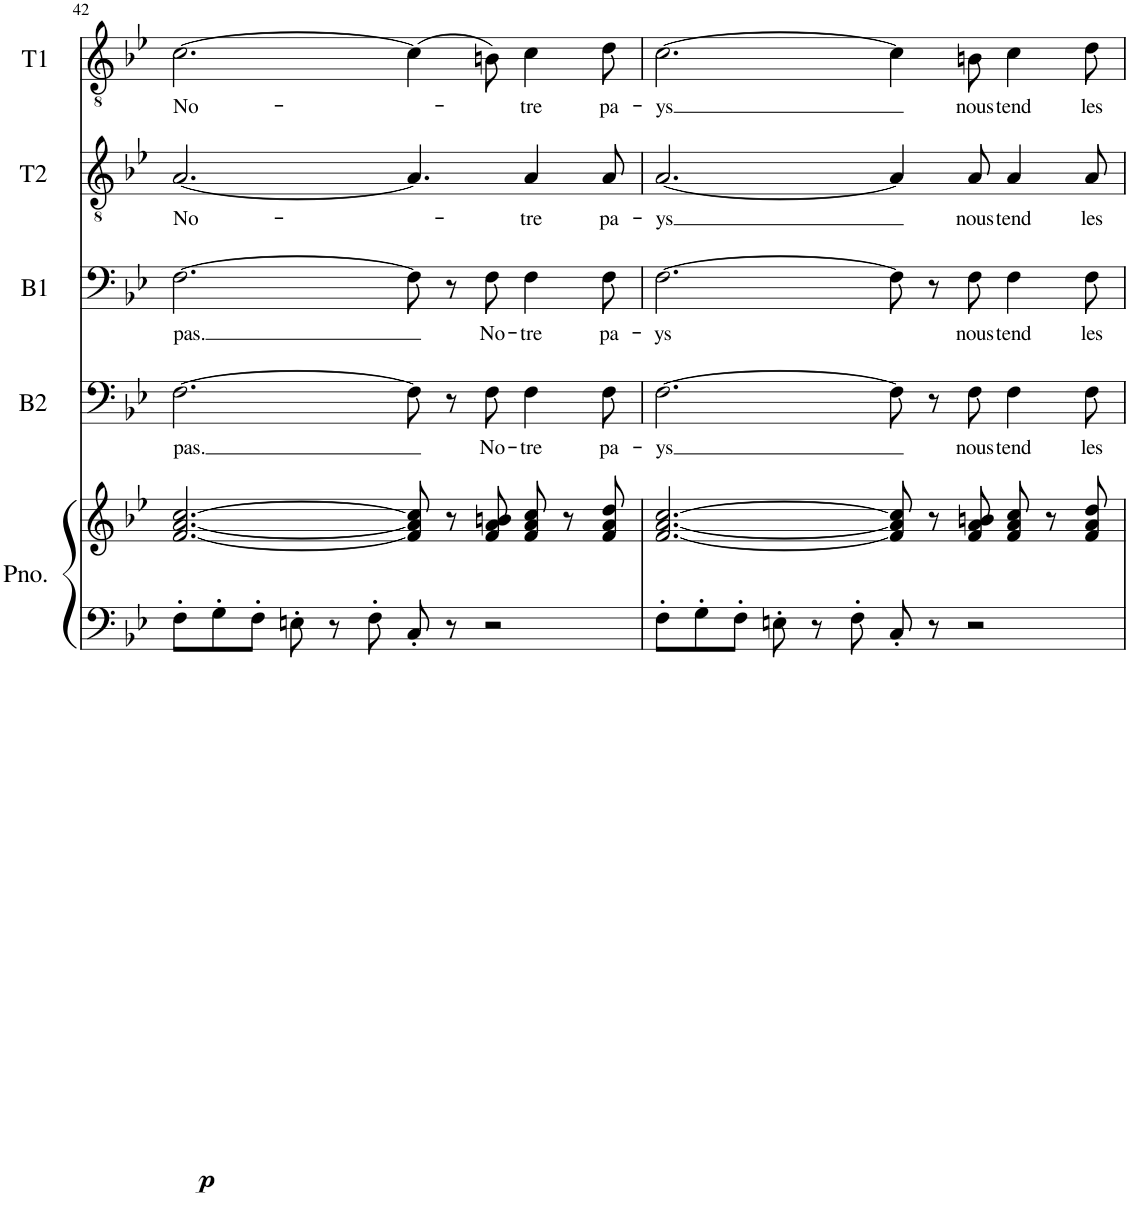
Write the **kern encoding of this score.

**kern	**kern	**dynam	**kern	**text	**kern	**text	**kern	**text	**kern	**text
*part5	*part5	*part5	*part4	*part4	*part3	*part3	*part2	*part2	*part1	*part1
*staff6	*staff5	*staff5/6	*staff4	*staff4	*staff3	*staff3	*staff2	*staff2	*staff1	*staff1
*I"Piano	*	*	*I"B2	*	*I"B1	*	*I"T2	*	*I"T1	*
*I'Pno.	*	*	*I'B2	*	*I'B1	*	*I'T2	*	*I'T1	*
!!LO:PB:g=z
*clefF4	*clefG2	*	*clefF4	*	*clefF4	*	*clefGv2	*	*clefGv2	*
*k[b-e-]	*k[b-e-]	*	*k[b-e-]	*	*k[b-e-]	*	*k[b-e-]	*	*k[b-e-]	*
*M12/8	*M12/8	*	*M12/8	*	*M12/8	*	*M12/8	*	*M12/8	*
=42	=42	=42	=42	=42	=42	=42	=42	=42	=42	=42
!	!	!LO:DY:b=2	!	!LO:LY:b	!	!LO:LY:b	!	!LO:LY:b	!	!LO:LY:b
8F'\L	[2.f/ [2.a/ [2.cc/	p	[2.F\	pas.	[2.F\	pas.	[2.A/	No-	[2.c\	No-
8G'\	.	.	.	.	.	.	.	.	.	.
8F'\J	.	.	.	.	.	.	.	.	.	.
8En'\	.	.	.	.	.	.	.	.	.	.
8r	.	.	.	.	.	.	.	.	.	.
8F'\	.	.	.	.	.	.	.	.	.	.
8C'/	8f/] 8a/] 8cc/]	.	8F\]	.	8F\]	.	4.A/]	.	(4c\]	.
8r	8r	.	8r	.	8r	.	.	.	.	.
!	!	!	!	!LO:LY:b	!	!LO:LY:b	!	!	!	!
2r	8f/ 8a/ 8bn/	.	8F\	No-	8F\	No-	.	.	8Bn\)	.
!	!	!	!	!LO:LY:b	!	!LO:LY:b	!	!LO:LY:b	!	!LO:LY:b
.	8f/ 8a/ 8cc/	.	4F\	-tre	4F\	-tre	4A/	-tre	4c\	-tre
.	8r	.	.	.	.	.	.	.	.	.
!	!	!	!	!LO:LY:b	!	!LO:LY:b	!	!LO:LY:b	!	!LO:LY:b
.	8f/ 8a/ 8dd/	.	8F\	pa-	8F\	pa-	8A/	pa-	8d\	pa-
=43	=43	=43	=43	=43	=43	=43	=43	=43	=43	=43
!	!	!	!	!LO:LY:b	!	!LO:LY:b	!	!LO:LY:b	!	!LO:LY:b
8F'\L	[2.f/ [2.a/ [2.cc/	.	[2.F\	-ys	[2.F\	-ys	[2.A/	-ys	[2.c\	-ys
8G'\	.	.	.	.	.	.	.	.	.	.
8F'\J	.	.	.	.	.	.	.	.	.	.
8En'\	.	.	.	.	.	.	.	.	.	.
8r	.	.	.	.	.	.	.	.	.	.
8F'\	.	.	.	.	.	.	.	.	.	.
8C'/	8f/] 8a/] 8cc/]	.	8F\]	.	8F\]	.	4A/]	.	4c\]	.
8r	8r	.	8r	.	8r	.	.	.	.	.
!	!	!	!	!LO:LY:b	!	!LO:LY:b	!	!LO:LY:b	!	!LO:LY:b
2r	8f/ 8a/ 8bn/	.	8F\	nous	8F\	nous	8A/	nous	8Bn\	nous
!	!	!	!	!LO:LY:b	!	!LO:LY:b	!	!LO:LY:b	!	!LO:LY:b
.	8f/ 8a/ 8cc/	.	4F\	tend	4F\	tend	4A/	tend	4c\	tend
.	8r	.	.	.	.	.	.	.	.	.
!	!	!	!	!LO:LY:b	!	!LO:LY:b	!	!LO:LY:b	!	!LO:LY:b
.	8f/ 8a/ 8dd/	.	8F\	les	8F\	les	8A/	les	8d\	les
=	=	=	=	=	=	=	=	=	=	=
*-	*-	*-	*-	*-	*-	*-	*-	*-	*-	*-
